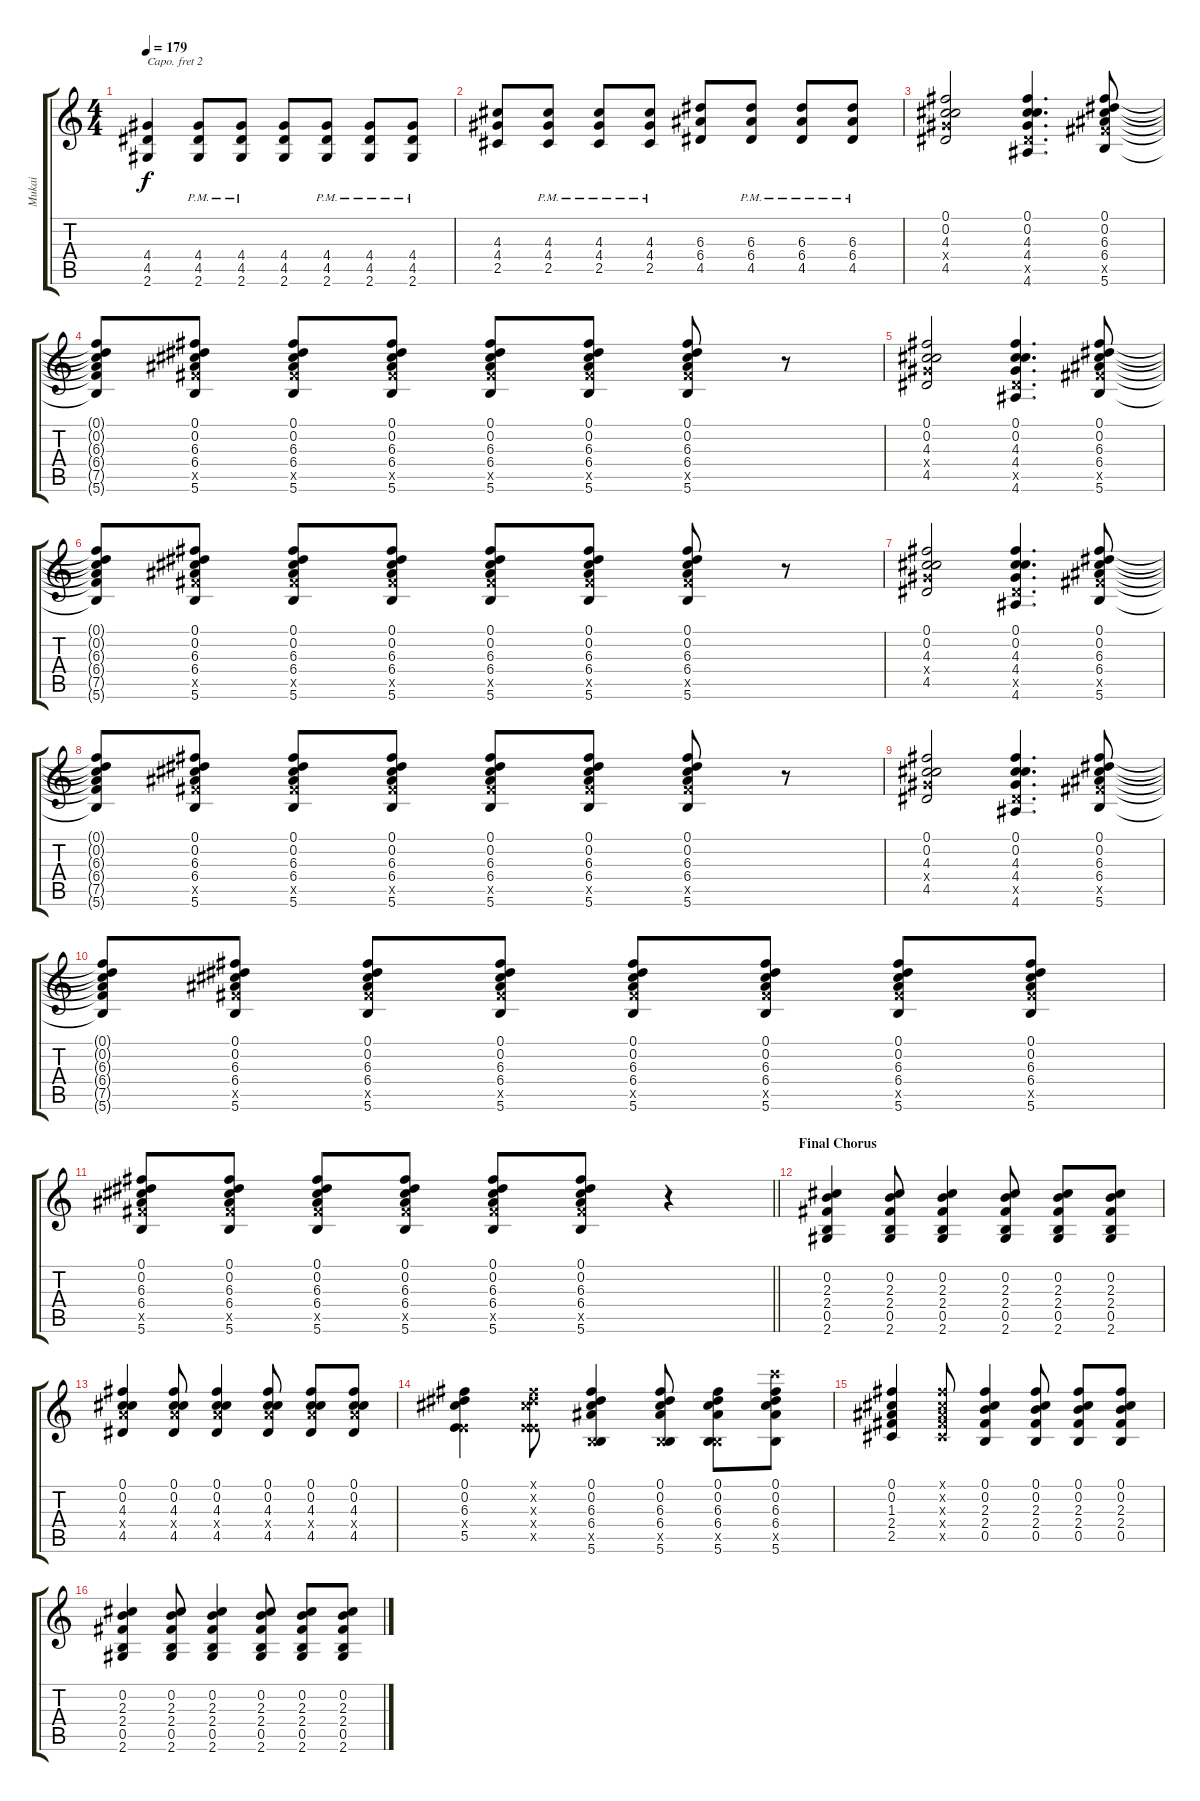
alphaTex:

\track ("Mukai" "Mukai") {instrument overdrivenguitar}
\staff {score tabs}
\capo 2
\tuning (E4 B3 G3 D3 A2 E2) {hide}
\ts (4 4)
\tempo 179
\clef g2
\ks c
(4.4 4.5 2.6).4{dy f} (4.4{pm} 4.5{pm} 2.6{pm}).8 (4.4{pm} 4.5{pm} 2.6{pm}).8 (4.4 4.5 2.6).8 (4.4{pm} 4.5{pm} 2.6{pm}).8 (4.4{pm} 4.5{pm} 2.6{pm}).8 (4.4{pm} 4.5{pm} 2.6{pm}).8 |
(4.3 4.4 2.5).8 (4.3{pm} 4.4{pm} 2.5{pm}).8 (4.3{pm} 4.4{pm} 2.5{pm}).8 (4.3{pm} 4.4{pm} 2.5{pm}).8 (6.3 6.4 4.5).8 (6.3{pm} 6.4{pm} 4.5{pm}).8 (6.3{pm} 6.4{pm} 4.5{pm}).8 (6.3{pm} 6.4{pm} 4.5{pm}).8 |
(0.1 0.2 4.3 4.4{x} 4.5).2 (0.1 0.2 4.3 4.4 4.5{x} 4.6).4{d} (0.1 0.2 6.3 6.4 7.5{x} 5.6).8 |
(0.1{t} 0.2{t} 6.3{t} 6.4{t} 7.5{t} 5.6{t}).8 (0.1 0.2 6.3 6.4 7.5{x} 5.6).8 (0.1 0.2 6.3 6.4 7.5{x} 5.6).8 (0.1 0.2 6.3 6.4 7.5{x} 5.6).8 (0.1 0.2 6.3 6.4 7.5{x} 5.6).8 (0.1 0.2 6.3 6.4 7.5{x} 5.6).8 (0.1 0.2 6.3 6.4 7.5{x} 5.6).8 r.8 |
(0.1 0.2 4.3 4.4{x} 4.5).2 (0.1 0.2 4.3 4.4 4.5{x} 4.6).4{d} (0.1 0.2 6.3 6.4 7.5{x} 5.6).8 |
(0.1{t} 0.2{t} 6.3{t} 6.4{t} 7.5{t} 5.6{t}).8 (0.1 0.2 6.3 6.4 7.5{x} 5.6).8 (0.1 0.2 6.3 6.4 7.5{x} 5.6).8 (0.1 0.2 6.3 6.4 7.5{x} 5.6).8 (0.1 0.2 6.3 6.4 7.5{x} 5.6).8 (0.1 0.2 6.3 6.4 7.5{x} 5.6).8 (0.1 0.2 6.3 6.4 7.5{x} 5.6).8 r.8 |
(0.1 0.2 4.3 4.4{x} 4.5).2 (0.1 0.2 4.3 4.4 4.5{x} 4.6).4{d} (0.1 0.2 6.3 6.4 7.5{x} 5.6).8 |
(0.1{t} 0.2{t} 6.3{t} 6.4{t} 7.5{t} 5.6{t}).8 (0.1 0.2 6.3 6.4 7.5{x} 5.6).8 (0.1 0.2 6.3 6.4 7.5{x} 5.6).8 (0.1 0.2 6.3 6.4 7.5{x} 5.6).8 (0.1 0.2 6.3 6.4 7.5{x} 5.6).8 (0.1 0.2 6.3 6.4 7.5{x} 5.6).8 (0.1 0.2 6.3 6.4 7.5{x} 5.6).8 r.8 |
(0.1 0.2 4.3 4.4{x} 4.5).2 (0.1 0.2 4.3 4.4 4.5{x} 4.6).4{d} (0.1 0.2 6.3 6.4 7.5{x} 5.6).8 |
(0.1{t} 0.2{t} 6.3{t} 6.4{t} 7.5{t} 5.6{t}).8 (0.1 0.2 6.3 6.4 7.5{x} 5.6).8 (0.1 0.2 6.3 6.4 7.5{x} 5.6).8 (0.1 0.2 6.3 6.4 7.5{x} 5.6).8 (0.1 0.2 6.3 6.4 7.5{x} 5.6).8 (0.1 0.2 6.3 6.4 7.5{x} 5.6).8 (0.1 0.2 6.3 6.4 7.5{x} 5.6).8 (0.1 0.2 6.3 6.4 7.5{x} 5.6).8 |
\barLineRight lightlight
(0.1 0.2 6.3 6.4 7.5{x} 5.6).8 (0.1 0.2 6.3 6.4 7.5{x} 5.6).8 (0.1 0.2 6.3 6.4 7.5{x} 5.6).8 (0.1 0.2 6.3 6.4 7.5{x} 5.6).8 (0.1 0.2 6.3 6.4 7.5{x} 5.6).8 (0.1 0.2 6.3 6.4 7.5{x} 5.6).8 r.4 |
\section ("" "Final Chorus")
(0.2 2.3 2.4 0.5 2.6).4 (0.2 2.3 2.4 0.5 2.6).8 (0.2 2.3 2.4 0.5 2.6).4 (0.2 2.3 2.4 0.5 2.6).8 (0.2 2.3 2.4 0.5 2.6).8 (0.2 2.3 2.4 0.5 2.6).8 |
(0.1 0.2 4.3 5.4{x} 4.5).4 (0.1 0.2 4.3 5.4{x} 4.5).8 (0.1 0.2 4.3 5.4{x} 4.5).4 (0.1 0.2 4.3 5.4{x} 4.5).8 (0.1 0.2 4.3 5.4{x} 4.5).8 (0.1 0.2 4.3 5.4{x} 4.5).8 |
(0.1 0.2 6.3 0.4{x} 5.5).4 (0.1{x} 0.2{x} 6.3{x} 0.4{x} 5.5{x}).8 (0.1 0.2 6.3 6.4 0.5{x} 5.6).4 (0.1 0.2 6.3 6.4 0.5{x} 5.6).8 (0.1 0.2 6.3 6.4 0.5{x} 5.6).8 (0.1 0.2 6.3 6.4 25.5{x} 5.6).8 |
(0.1 0.2 1.3 2.4 2.5).4 (0.1{x} 0.2{x} 1.3{x} 2.4{x} 2.5{x}).8 (0.1 0.2 2.3 2.4 0.5).4 (0.1 0.2 2.3 2.4 0.5).8 (0.1 0.2 2.3 2.4 0.5).8 (0.1 0.2 2.3 2.4 0.5).8 |
(0.2 2.3 2.4 0.5 2.6).4 (0.2 2.3 2.4 0.5 2.6).8 (0.2 2.3 2.4 0.5 2.6).4 (0.2 2.3 2.4 0.5 2.6).8 (0.2 2.3 2.4 0.5 2.6).8 (0.2 2.3 2.4 0.5 2.6).8
